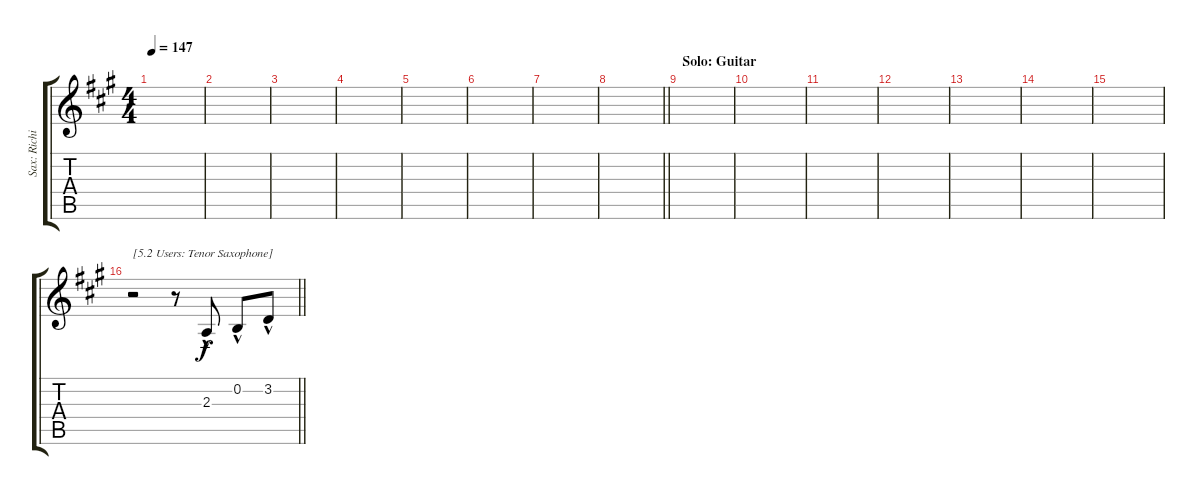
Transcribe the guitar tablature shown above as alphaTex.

\track ("Sax: Richie" "Sax: Richi") {instrument tenorsax}
\staff {score tabs}
\tuning (E4 B3 G3 D3 A2 E2) {hide}
\ts (4 4)
\tempo 147
\clef g2
\ks a
|
|
|
|
|
|
|
\barLineRight lightlight
|
\section ("" "Solo: Guitar")
|
|
|
|
|
|
|
\barLineRight lightlight
r.2{txt "[5.2 Users: Tenor Saxophone]"} r.8 2.3{hac}.8 0.2{hac}.8 3.2{hac}.8
